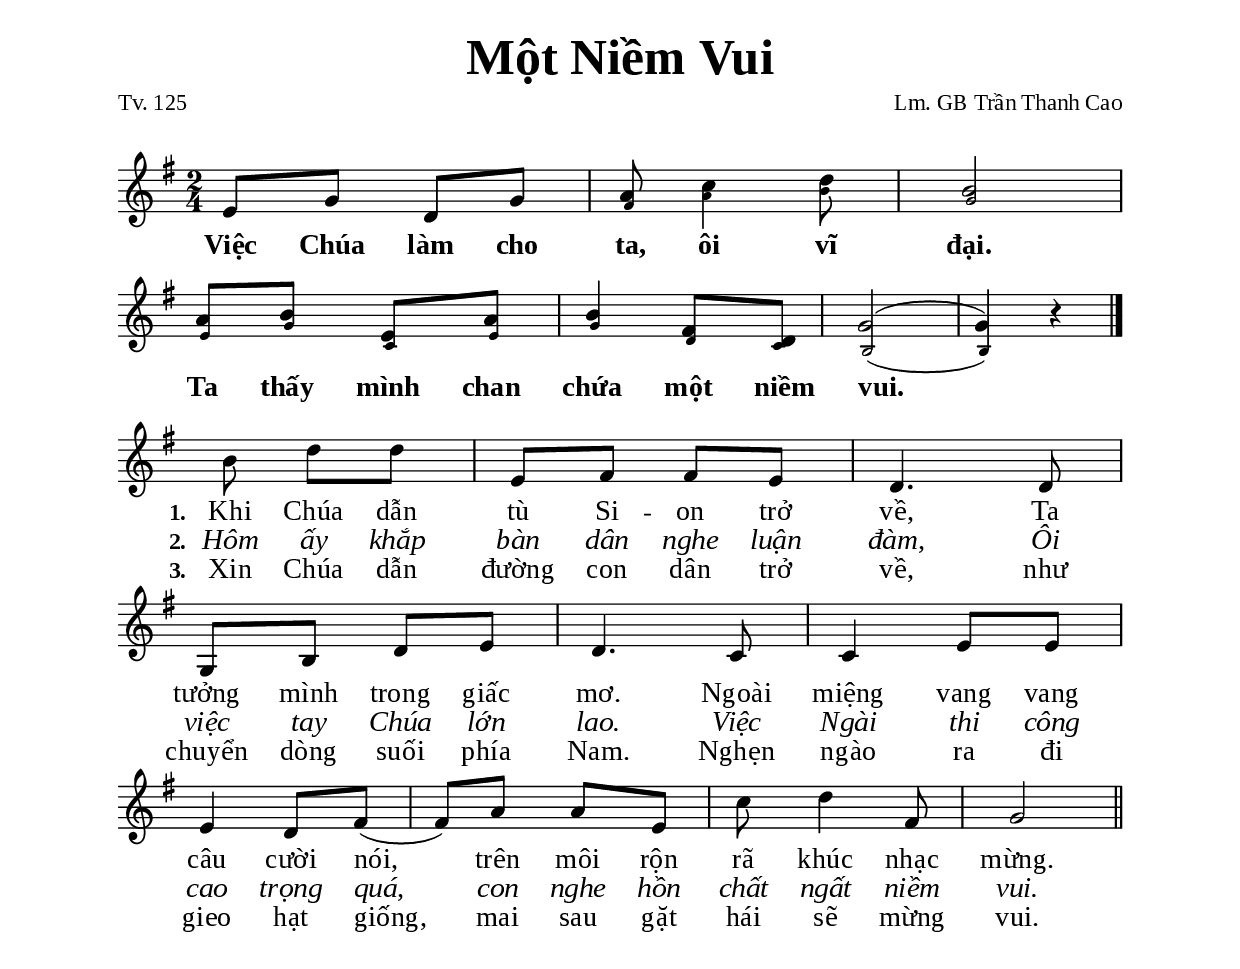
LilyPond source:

% Cài đặt chung
\version "2.22.1"
\include "english.ly"

\header {
  title = \markup { \fontsize #3 "Một Niềm Vui" }
  poet = "Tv. 125"
  composer = "Lm. GB Trần Thanh Cao"
  arranger = " "
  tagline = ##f
}

% Nhạc điệp khúc
nhacDiepKhucSop = \relative c' {
  e8 g d g |
  a c4 d8 |
  b2 |
  a8 b e, a |
  b4 fs8 d |
  g2 ^( |
  g4) r \bar "|."
}

nhacDiepKhucBass = \relative c' {
  \skip 2
  fs8 a4 b8 |
  g2 |
  e8 g c, e |
  g4 d8 c |
  b2 _( |
  b4) r
}

% Nhạc phiên khúc
nhacPhienKhuc = \relative c' {
  \partial 4. b'8 d d |
  e, fs fs e |
  d4. d8 |
  g, b d e |
  d4. c8 |
  c4 e8 e |
  e4 d8 fs ( |
  fs) a a e |
  c' d4 fs,8 |
  g2 \bar "||"
}

% Lời điệp khúc
loiDiepKhuc = \lyricmode {
  Việc Chúa làm cho ta, ôi vĩ đại.
  Ta thấy mình chan chứa một niềm vui.
}

% Lời phiên khúc
loiPhienKhucMot = \lyricmode {
  \set stanza = #"1. "
  Khi Chúa dẫn tù Si -- on trở về,
  Ta tưởng mình trong giấc mơ.
  Ngoài miệng vang vang câu cười nói,
  trên môi rộn rã khúc nhạc mừng.
}

loiPhienKhucHai = \lyricmode {
  \override Lyrics.LyricText.font-shape = #'italic
  \set stanza = #"2. "
  Hôm ấy khắp bàn dân nghe luận đàm,
  Ôi việc tay Chúa lớn lao.
  Việc Ngài thi công cao trọng quá,
  con nghe hồn chất ngất niềm vui.
}

loiPhienKhucBa = \lyricmode {
  \set stanza = #"3. "
  Xin Chúa dẫn đường con dân trở về,
  như chuyển dòng suối phía Nam.
  Nghẹn ngào ra đi gieo hạt giống,
  mai sau gặt hái sẽ mừng vui.
}

% Dàn trang
\paper {
  #(set-paper-size "a4")
  top-margin = 10\mm
  bottom-margin = 10\mm
  left-margin = 20\mm
  right-margin = 20\mm
  indent = #0
  #(define fonts
    (make-pango-font-tree
      "Liberation Serif"
      "Liberation Serif"
      "Liberation Serif"
      (/ 20 20)))
  page-count = #1
  %system-system-spacing = #'((basic-distance . 13))
  score-system-spacing = #'((basic-distance . 14))
}

% Thiết lập tông và nhịp
TongNhip = { \key g \major \time 2/4 }

% Đổi kích thước nốt cho bè phụ
notBePhu =
#(define-music-function (font-size music) (number? ly:music?)
   (for-some-music
     (lambda (m)
       (if (music-is-of-type? m 'rhythmic-event)
           (begin
             (set! (ly:music-property m 'tweaks)
                   (cons `(font-size . ,font-size)
                         (ly:music-property m 'tweaks)))
             #t)
           #f))
     music)
   music)

\score {
  \new ChoirStaff <<
    \new Staff = diepKhuc \with {
        \consists "Merge_rests_engraver"
        %\magnifyStaff #(magstep +1)
        printPartCombineTexts = ##f
      }
      <<
      \new Voice \TongNhip \partCombine 
        \nhacDiepKhucSop
        \notBePhu -3 { \nhacDiepKhucBass }
      \new NullVoice = nhacThamChieu \nhacDiepKhucSop
      \new Lyrics \lyricsto nhacThamChieu \loiDiepKhuc
      >>
  >>
  \layout {
    \override Lyrics.LyricText.font-series = #'bold
    \override Lyrics.LyricText.font-size = #+2
    \override Lyrics.LyricSpace.minimum-distance = #4
    \override Score.BarNumber.break-visibility = ##(#f #f #f)
    \override Score.SpacingSpanner.uniform-stretching = ##t
  }
}

\score {
  \new ChoirStaff <<
    \new Staff = phienKhuc \with {
        %\magnifyStaff #(magstep +1)
      }
      <<
      \new Voice = beSop {
        \key g \major \time 2/4 \nhacPhienKhuc
      }
    >>
    \new Lyrics \lyricsto beSop \loiPhienKhucMot
    \new Lyrics \lyricsto beSop \loiPhienKhucHai
    \new Lyrics \lyricsto beSop \loiPhienKhucBa
  >>
  \layout {
    \override Staff.TimeSignature.transparent = ##t
    \override Lyrics.LyricText.font-size = #+2
    \override Lyrics.LyricSpace.minimum-distance = #3.0
    \override Score.BarNumber.break-visibility = ##(#f #f #f)
    \override Score.SpacingSpanner.uniform-stretching = ##t
  } 
}
